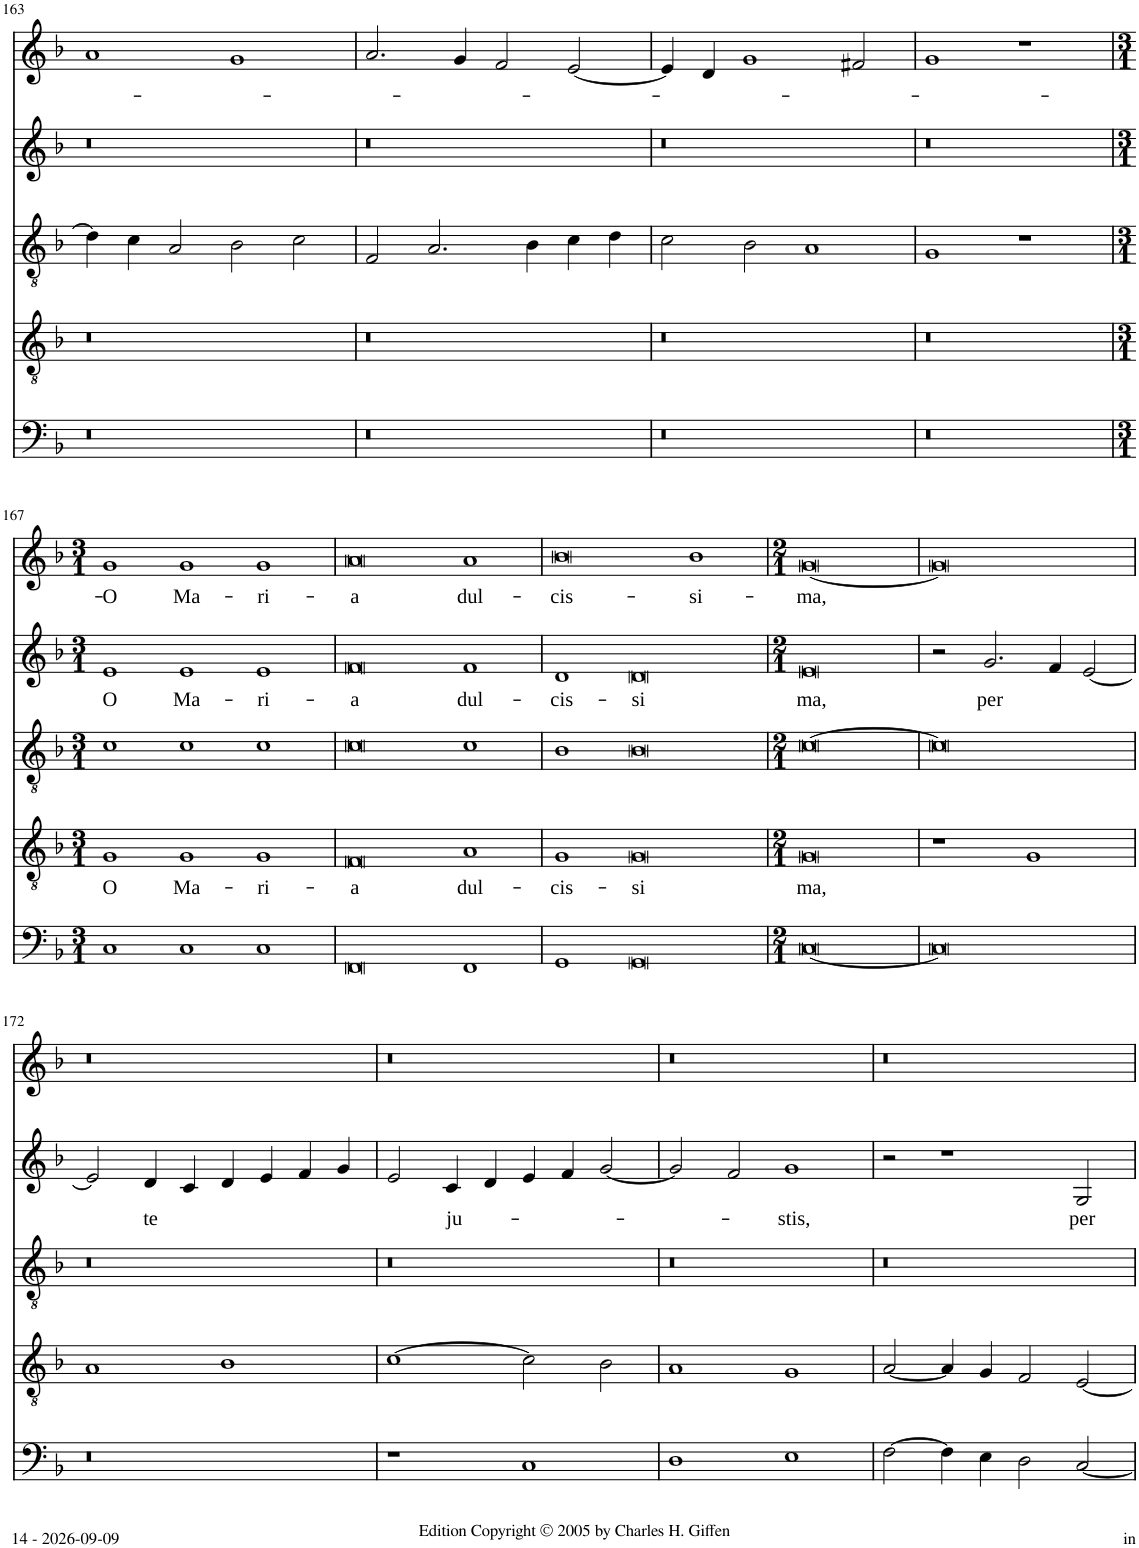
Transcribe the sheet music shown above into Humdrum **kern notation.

**kern	**kern	**text	**kern	**kern	**text	**kern	**text
*part5	*part4	*part4	*part3	*part2	*part2	*part1	*part1
*staff5	*staff4	*staff4	*staff3	*staff2	*staff2	*staff1	*staff1
*I"Bass	*I"Tenor 2	*	*I"Tenor 1	*I"Alto	*	*I"Soprano	*
*I'B	*I'T	*	*I'T	*	*	*I'S	*
!!LO:PB:g=z
*clefF4	*clefGv2	*	*clefGv2	*clefG2	*	*clefG2	*
*k[b-]	*k[b-]	*	*k[b-]	*k[b-]	*	*k[b-]	*
*M2/1	*M2/1	*	*M2/1	*M2/1	*	*M2/1	*
=163	=163	=163	=163	=163	=163	=163	=163
0r	0r	.	4d\]	0r	.	1a	.
.	.	.	4c\	.	.	.	.
.	.	.	2A/	.	.	.	.
.	.	.	2B-\	.	.	1g	.
.	.	.	2c\	.	.	.	.
=164	=164	=164	=164	=164	=164	=164	=164
0r	0r	.	2F/	0r	.	2.a/	.
.	.	.	2.A/	.	.	.	.
.	.	.	.	.	.	4g/	.
.	.	.	.	.	.	2f/	.
.	.	.	4B-\	.	.	.	.
.	.	.	4c\	.	.	[2e/	.
.	.	.	4d\	.	.	.	.
=165	=165	=165	=165	=165	=165	=165	=165
0r	0r	.	2c\	0r	.	4e/]	.
.	.	.	.	.	.	4d/	.
.	.	.	2B-\	.	.	1g	.
.	.	.	1A	.	.	.	.
.	.	.	.	.	.	2f#X/	.
=166	=166	=166	=166	=166	=166	=166	=166
0r	0r	.	1G	0r	.	1g	.
.	.	.	1r	.	.	1r	.
!!LO:LB:g=z
=167	=167	=167	=167	=167	=167	=167	=167
*M3/1	*M3/1	*	*M3/1	*M3/1	*	*M3/1	*
!	!	!LO:LY:b	!	!	!LO:LY:b	!	!LO:LY:b
1C	1G	O	1c	1e	O	1g	O
!	!	!LO:LY:b	!	!	!LO:LY:b	!	!LO:LY:b
1C	1G	Ma-	1c	1e	Ma-	1g	Ma-
!	!	!LO:LY:b	!	!	!LO:LY:b	!	!LO:LY:b
1C	1G	-ri-	1c	1e	-ri-	1g	-ri-
=168	=168	=168	=168	=168	=168	=168	=168
!	!	!LO:LY:b	!	!	!LO:LY:b	!	!LO:LY:b
0FF	0F	-a	0c	0f	-a	0a	-a
!	!	!LO:LY:b	!	!	!LO:LY:b	!	!LO:LY:b
1FF	1A	dul-	1c	1f	dul-	1a	dul-
=169	=169	=169	=169	=169	=169	=169	=169
!	!	!LO:LY:b	!	!	!LO:LY:b	!	!LO:LY:b
1GG	1G	-cis-	1B-	1d	-cis-	0b-	-cis-
!	!	!LO:LY:b	!	!	!LO:LY:b	!	!
0GG	0G	-si	0B-	0d	-si	.	.
!	!	!	!	!	!	!	!LO:LY:b
.	.	.	.	.	.	1b-	-si-
=170	=170	=170	=170	=170	=170	=170	=170
*M2/1	*M2/1	*	*M2/1	*M2/1	*	*M2/1	*
!	!	!LO:LY:b	!	!	!LO:LY:b	!	!LO:LY:b
[0C	0G	-ma,	[0c	0e	-ma,	[0g	-ma,
=171	=171	=171	=171	=171	=171	=171	=171
0C]	1r	.	0c]	2r	.	0g]	.
!	!	!	!	!	!LO:LY:b	!	!
.	.	.	.	2.g/	per	.	.
.	1G	.	.	.	.	.	.
.	.	.	.	4f/	.	.	.
.	.	.	.	[2e/	.	.	.
!!LO:LB:g=z
=172	=172	=172	=172	=172	=172	=172	=172
0r	1A	.	0r	2e/]	.	0r	.
!	!	!	!	!	!LO:LY:b	!	!
.	.	.	.	4d/	te	.	.
.	.	.	.	4c/	.	.	.
.	1B-	.	.	4d/	.	.	.
.	.	.	.	4e/	.	.	.
.	.	.	.	4f/	.	.	.
.	.	.	.	4g/	.	.	.
=173	=173	=173	=173	=173	=173	=173	=173
1r	[1c	.	0r	2e/	.	0r	.
!	!	!	!	!	!LO:LY:b	!	!
.	.	.	.	4c/	ju-	.	.
.	.	.	.	4d/	.	.	.
1C	2c\]	.	.	4e/	.	.	.
.	.	.	.	4f/	.	.	.
.	2B-\	.	.	[2g/	.	.	.
=174	=174	=174	=174	=174	=174	=174	=174
1D	1A	.	0r	2g/]	.	0r	.
.	.	.	.	2f/	.	.	.
!	!	!	!	!	!LO:LY:b	!	!
1E	1G	.	.	1g	-stis,	.	.
=175	=175	=175	=175	=175	=175	=175	=175
[2F\	[2A/	.	0r	2r	.	0r	.
4F\]	4A/]	.	.	1r	.	.	.
4E\	4G/	.	.	.	.	.	.
2D\	2F/	.	.	.	.	.	.
!	!	!	!	!	!LO:LY:b	!	!
[2C/	[2E/	.	.	2G/	per	.	.
=	=	=	=	=	=	=	=
*-	*-	*-	*-	*-	*-	*-	*-
